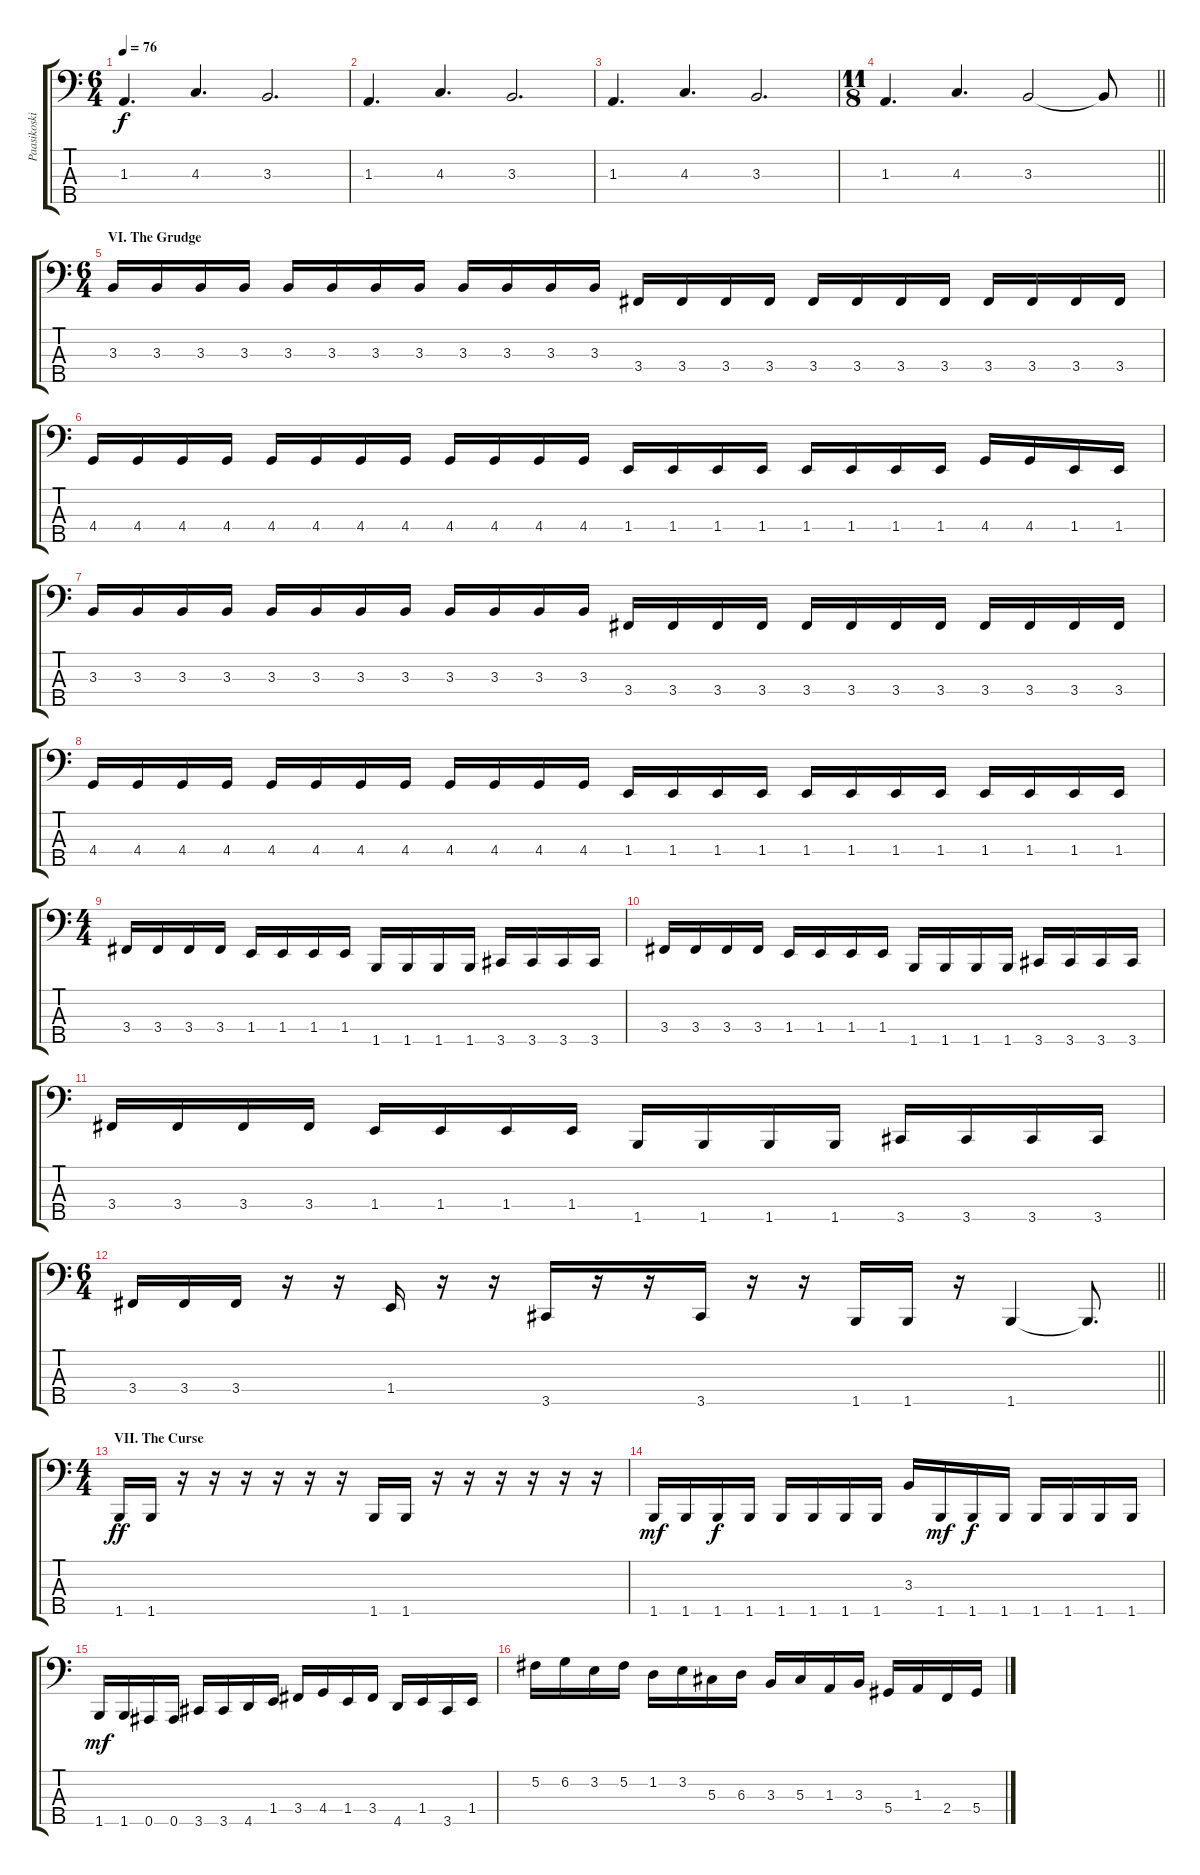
\track ("Paasikoski (Bass)" "Paasikoski") {instrument electricbassfinger}
\staff {score tabs}
\tuning (Gb2 Db2 Ab1 Eb1 Bb0) {hide}
\ts (6 4)
\tempo 76
\clef f4
\ks c
1.3.4{d dy f} 4.3.4{d} 3.3.2{d} |
1.3.4{d} 4.3.4{d} 3.3.2{d} |
1.3.4{d} 4.3.4{d} 3.3.2{d} |
\ts (11 8)
\barLineRight lightlight
1.3.4{d} 4.3.4{d} 3.3.2 3.3{t}.8 |
\ts (6 4)
\section ("" "VI. The Grudge")
3.3.16 3.3.16 3.3.16 3.3.16 3.3.16 3.3.16 3.3.16 3.3.16 3.3.16 3.3.16 3.3.16 3.3.16 3.4.16 3.4.16 3.4.16 3.4.16 3.4.16 3.4.16 3.4.16 3.4.16 3.4.16 3.4.16 3.4.16 3.4.16 |
4.4.16 4.4.16 4.4.16 4.4.16 4.4.16 4.4.16 4.4.16 4.4.16 4.4.16 4.4.16 4.4.16 4.4.16 1.4.16 1.4.16 1.4.16 1.4.16 1.4.16 1.4.16 1.4.16 1.4.16 4.4.16 4.4.16 1.4.16 1.4.16 |
3.3.16 3.3.16 3.3.16 3.3.16 3.3.16 3.3.16 3.3.16 3.3.16 3.3.16 3.3.16 3.3.16 3.3.16 3.4.16 3.4.16 3.4.16 3.4.16 3.4.16 3.4.16 3.4.16 3.4.16 3.4.16 3.4.16 3.4.16 3.4.16 |
4.4.16 4.4.16 4.4.16 4.4.16 4.4.16 4.4.16 4.4.16 4.4.16 4.4.16 4.4.16 4.4.16 4.4.16 1.4.16 1.4.16 1.4.16 1.4.16 1.4.16 1.4.16 1.4.16 1.4.16 1.4.16 1.4.16 1.4.16 1.4.16 |
\ts (4 4)
3.4.16 3.4.16 3.4.16 3.4.16 1.4.16 1.4.16 1.4.16 1.4.16 1.5.16 1.5.16 1.5.16 1.5.16 3.5.16 3.5.16 3.5.16 3.5.16 |
3.4.16 3.4.16 3.4.16 3.4.16 1.4.16 1.4.16 1.4.16 1.4.16 1.5.16 1.5.16 1.5.16 1.5.16 3.5.16 3.5.16 3.5.16 3.5.16 |
3.4.16 3.4.16 3.4.16 3.4.16 1.4.16 1.4.16 1.4.16 1.4.16 1.5.16 1.5.16 1.5.16 1.5.16 3.5.16 3.5.16 3.5.16 3.5.16 |
\ts (6 4)
\barLineRight lightlight
3.4.16 3.4.16 3.4.16 r.16 r.16 1.4.16 r.16 r.16 3.5.16 r.16 r.16 3.5.16 r.16 r.16 1.5.16 1.5.16 r.16 1.5.4 1.5{t}.8{d} |
\ts (4 4)
\section ("" "VII. The Curse")
1.5.16{dy ff} 1.5.16 r.16 r.16 r.16 r.16 r.16 r.16 1.5.16 1.5.16 r.16 r.16 r.16 r.16 r.16 r.16 |
1.5.16{dy mf} 1.5.16 1.5.16{dy f} 1.5.16 1.5.16 1.5.16 1.5.16 1.5.16 3.3.16 1.5.16{dy mf} 1.5.16{dy f} 1.5.16 1.5.16 1.5.16 1.5.16 1.5.16 |
1.5.16{dy mf} 1.5.16 0.5.16 0.5.16 3.5.16 3.5.16 4.5.16 1.4.16 3.4.16 4.4.16 1.4.16 3.4.16 4.5.16 1.4.16 3.5.16 1.4.16 |
5.2.16 6.2.16 3.2.16 5.2.16 1.2.16 3.2.16 5.3.16 6.3.16 3.3.16 5.3.16 1.3.16 3.3.16 5.4.16 1.3.16 2.4.16 5.4.16
